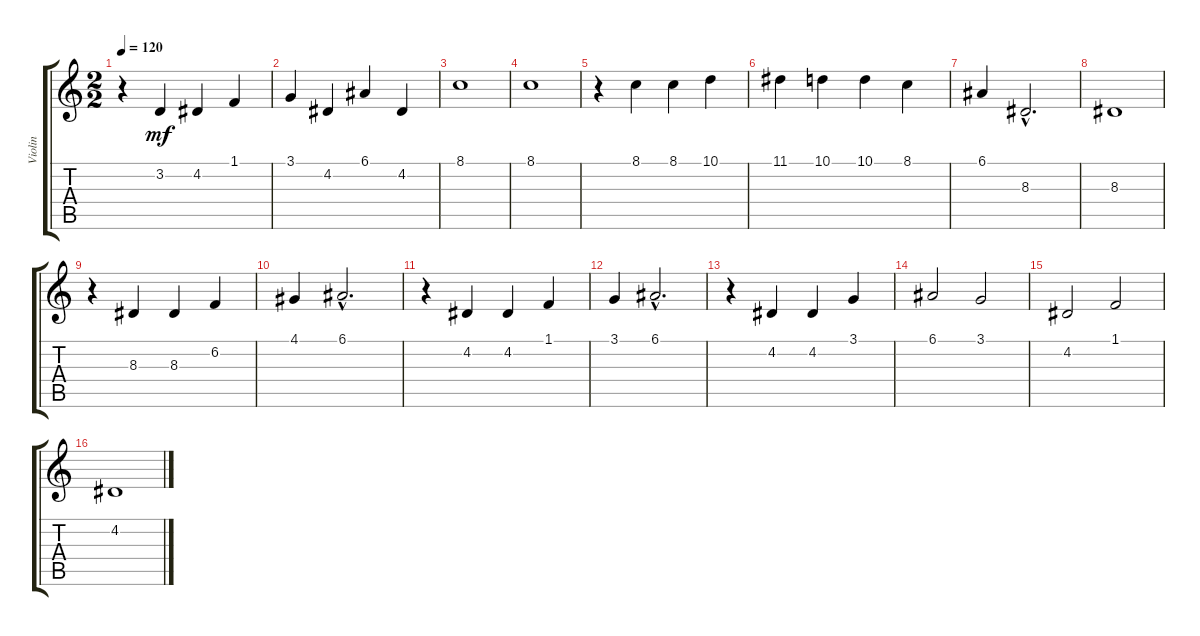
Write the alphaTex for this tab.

\track ("Violin" "Violin") {instrument violin}
\staff {score tabs}
\tuning (E4 B3 G3 D3 A2 E2) {hide}
\ts (2 2)
\tempo 120
\clef g2
\ks c
r.4{dy mf} 3.2.4 4.2.4 1.1.4 |
3.1.4 4.2.4 6.1.4 4.2.4 |
8.1.1 |
8.1.1 |
r.4 8.1.4 8.1.4 10.1.4 |
11.1.4 10.1.4 10.1.4 8.1.4 |
6.1.4 8.3{hac}.2{d} |
8.3.1 |
r.4 8.3.4 8.3.4 6.2.4 |
4.1.4 6.1{hac}.2{d} |
r.4 4.2.4 4.2.4 1.1.4 |
3.1.4 6.1{hac}.2{d} |
r.4 4.2.4 4.2.4 3.1.4 |
6.1.2 3.1.2 |
4.2.2 1.1.2 |
4.2.1
